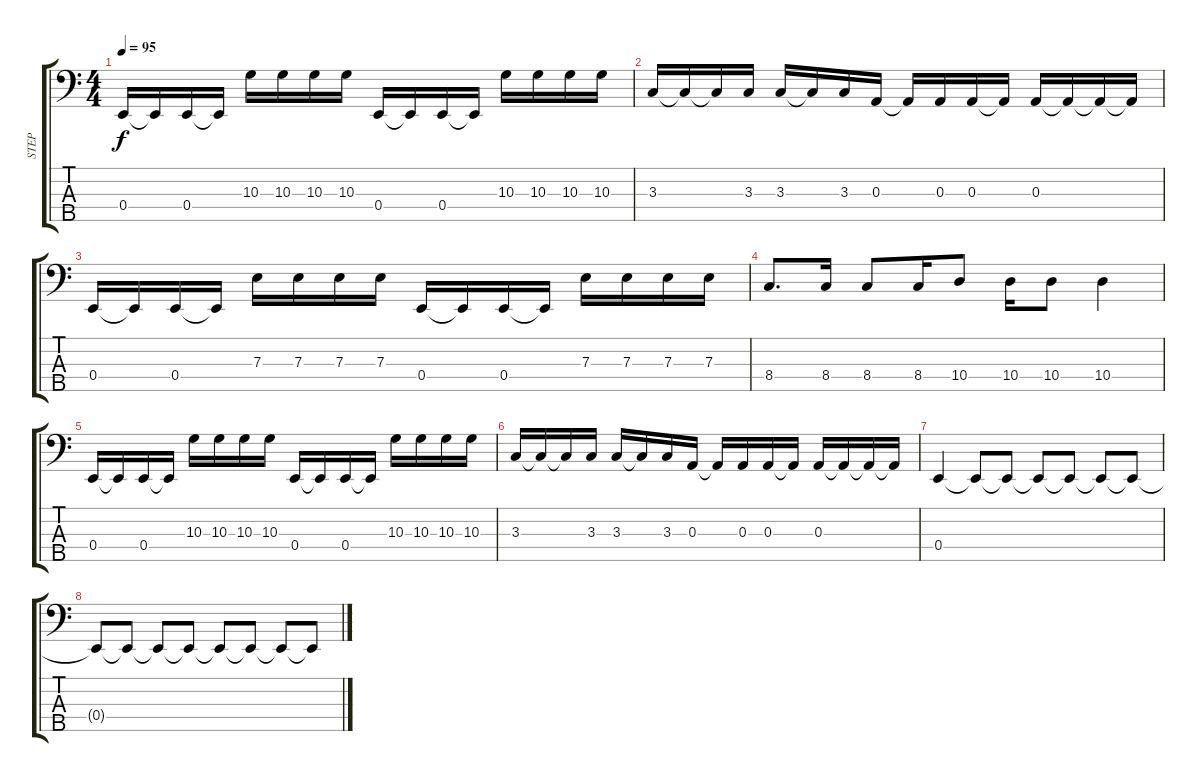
\track ("STEP" "STEP") {instrument electricbasspick}
\staff {score tabs}
\tuning (G2 D2 A1 E1 B0) {hide}
\ts (4 4)
\tempo 95
\clef f4
\ks c
0.4.16{dy f} 0.4{t}.16 0.4.16 0.4{t}.16 10.3.16 10.3.16 10.3.16 10.3.16 0.4.16 0.4{t}.16 0.4.16 0.4{t}.16 10.3.16 10.3.16 10.3.16 10.3.16 |
3.3.16 3.3{t}.16 3.3{t}.16 3.3.16 3.3.16 3.3{t}.16 3.3.16 0.3.16 0.3{t}.16 0.3.16 0.3.16 0.3{t}.16 0.3.16 0.3{t}.16 0.3{t}.16 0.3{t}.16 |
0.4.16 0.4{t}.16 0.4.16 0.4{t}.16 7.3.16 7.3.16 7.3.16 7.3.16 0.4.16 0.4{t}.16 0.4.16 0.4{t}.16 7.3.16 7.3.16 7.3.16 7.3.16 |
8.4.8{d} 8.4.16 8.4.8 8.4.16 10.4.8 10.4.16 10.4.8 10.4.4 |
0.4.16 0.4{t}.16 0.4.16 0.4{t}.16 10.3.16 10.3.16 10.3.16 10.3.16 0.4.16 0.4{t}.16 0.4.16 0.4{t}.16 10.3.16 10.3.16 10.3.16 10.3.16 |
3.3.16 3.3{t}.16 3.3{t}.16 3.3.16 3.3.16 3.3{t}.16 3.3.16 0.3.16 0.3{t}.16 0.3.16 0.3.16 0.3{t}.16 0.3.16 0.3{t}.16 0.3{t}.16 0.3{t}.16 |
0.4.4 0.4{t}.8 0.4{t}.8 0.4{t}.8 0.4{t}.8 0.4{t}.8 0.4{t}.8 |
0.4{t}.8 0.4{t}.8 0.4{t}.8 0.4{t}.8 0.4{t}.8 0.4{t}.8 0.4{t}.8 0.4{t}.8
